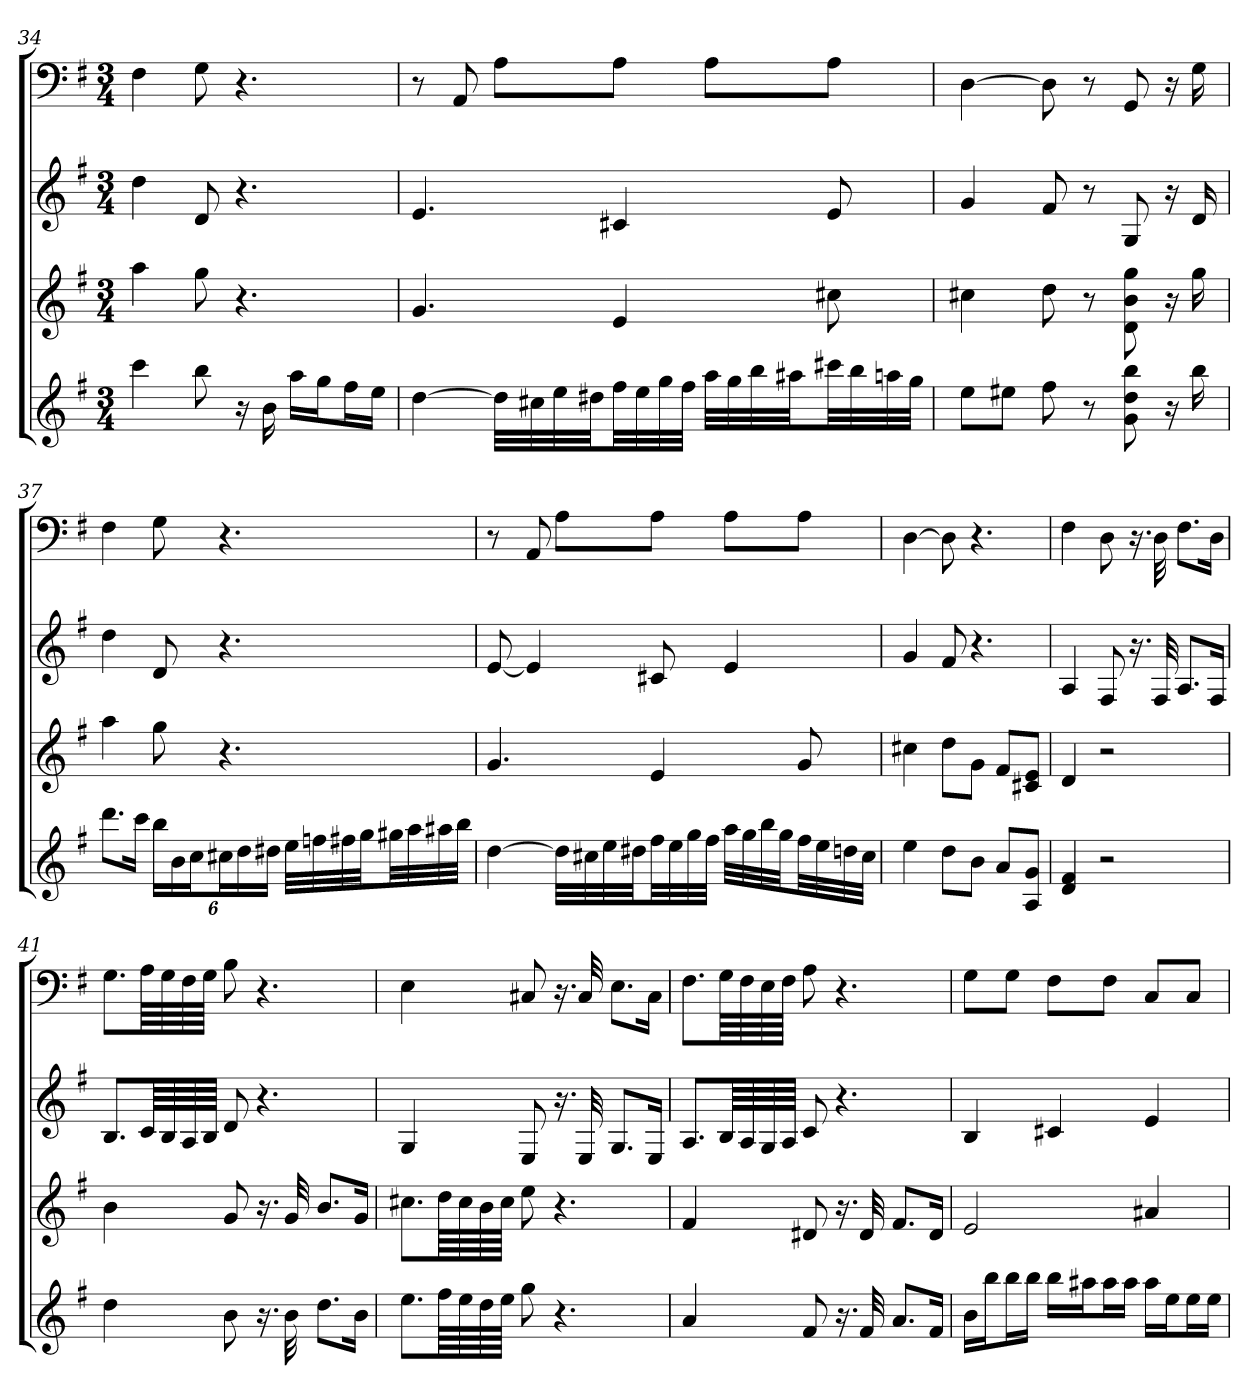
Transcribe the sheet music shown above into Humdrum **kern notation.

**kern	**kern	**kern	**kern
*part4	*part3	*part2	*part1
*staff4	*staff3	*staff2	*staff1
*k[f#]	*k[f#]	*k[f#]	*k[f#]
*G:	*G:	*G:	*G:
*M3/4	*M3/4	*M3/4	*M3/4
=34	=34	=34	=34
4ccc	4aa	4dd	4F#
8bb	8gg	8d	8G
16r	4.r	4.r	4.r
16b	.	.	.
16aaLL	.	.	.
16ggJ	.	.	.
16ff#L	.	.	.
16eeJJ	.	.	.
=35	=35	=35	=35
[4dd	4.g	4.e	8r
.	.	.	8AA
32ddLLL]	.	.	8AL
32cc#X	.	.	.
32ee	.	.	.
32dd#XJJ	.	.	.
32ff#LL	4e	4c#X	8AJ
32ee	.	.	.
32gg	.	.	.
32ff#JJJ	.	.	.
32aaLLL	.	.	8AL
32gg	.	.	.
32bb	.	.	.
32aa#XJJ	.	.	.
32ccc#XLL	8cc#X	8e	8AJ
32bb	.	.	.
32aan	.	.	.
32ggJJJ	.	.	.
=36	=36	=36	=36
8eeL	4cc#X	4g	[4D
8ee#XJ	.	.	.
8ff#	8dd	8f#	8D]
8r	8r	8r	8r
8g 8dd 8bb	8d 8b 8gg	8G	8GG
16r	16r	16r	16r
16bb	16gg	16d	16G
=37	=37	=37	=37
8.dddL	4aa	4dd	4F#
16cccJk	.	.	.
24bbLL	8gg	8d	8G
24b	.	.	.
24ccJ	.	.	.
24cc#XL	4.r	4.r	4.r
24dd	.	.	.
24dd#XJJ	.	.	.
32eeLLL	.	.	.
32ffn	.	.	.
32ff#X	.	.	.
32ggJJ	.	.	.
32gg#XLL	.	.	.
32aa	.	.	.
32aa#X	.	.	.
32bbJJJ	.	.	.
=38	=38	=38	=38
[4dd	4.g	[8e	8r
.	.	4e]	8AA
32ddLLL]	.	.	8AL
32cc#X	.	.	.
32ee	.	.	.
32dd#XJJ	.	.	.
32ff#LL	4e	8c#X	8AJ
32ee	.	.	.
32gg	.	.	.
32ff#JJJ	.	.	.
32aaLLL	.	4e	8AL
32gg	.	.	.
32bb	.	.	.
32ggJJ	.	.	.
32ff#LL	8g	.	8AJ
32ee	.	.	.
32ddn	.	.	.
32cc#JJJ	.	.	.
=39	=39	=39	=39
4ee	4cc#X	4g	[4D
8ddL	8ddL	8f#	8D]
8bJ	8gJ	4.r	4.r
8aL	8f#L	.	.
8A 8gJ	8c#X 8eJ	.	.
=40	=40	=40	=40
4d 4f#	4d	4A	4F#
2r	2r	8F#	8D
.	.	16.r	16.r
.	.	32F#	32D
.	.	8.AL	8.F#L
.	.	16F#Jk	16DJk
=41	=41	=41	=41
4dd	4b	8.BL	8.GL
.	.	64cLLL	64ALLL
.	.	64B	64G
.	.	64A	64F#
.	.	64BJJJJ	64GJJJJ
8b	8g	8d	8B
16.r	16.r	4.r	4.r
32b	32g	.	.
8.ddL	8.bL	.	.
16bJk	16gJk	.	.
=42	=42	=42	=42
8.eeL	8.cc#XL	4G	4E
64ff#LLL	64ddLLL	.	.
64ee	64cc#	.	.
64dd	64b	.	.
64eeJJJJ	64cc#JJJJ	.	.
8gg	8ee	8E	8C#X
4.r	4.r	16.r	16.r
.	.	32E	32C#
.	.	8.GL	8.EL
.	.	16EJk	16C#Jk
=43	=43	=43	=43
4a	4f#	8.AL	8.F#L
.	.	64BLLL	64GLLL
.	.	64A	64F#
.	.	64G	64E
.	.	64AJJJJ	64F#JJJJ
8f#	8d#X	8c	8A
16.r	16.r	4.r	4.r
32f#	32d#	.	.
8.aL	8.f#L	.	.
16f#Jk	16d#Jk	.	.
=44	=44	=44	=44
16bLL	2e	4B	8GL
16bbJ	.	.	.
16bbL	.	.	8GJ
16bbJJ	.	.	.
16bbLL	.	4c#X	8F#L
16aa#XJ	.	.	.
16aa#L	.	.	8F#J
16aa#JJ	.	.	.
16aa#LL	4a#X	4e	8CL
16eeJ	.	.	.
16eeL	.	.	8CJ
16eeJJ	.	.	.
=	=	=	=
*-	*-	*-	*-
